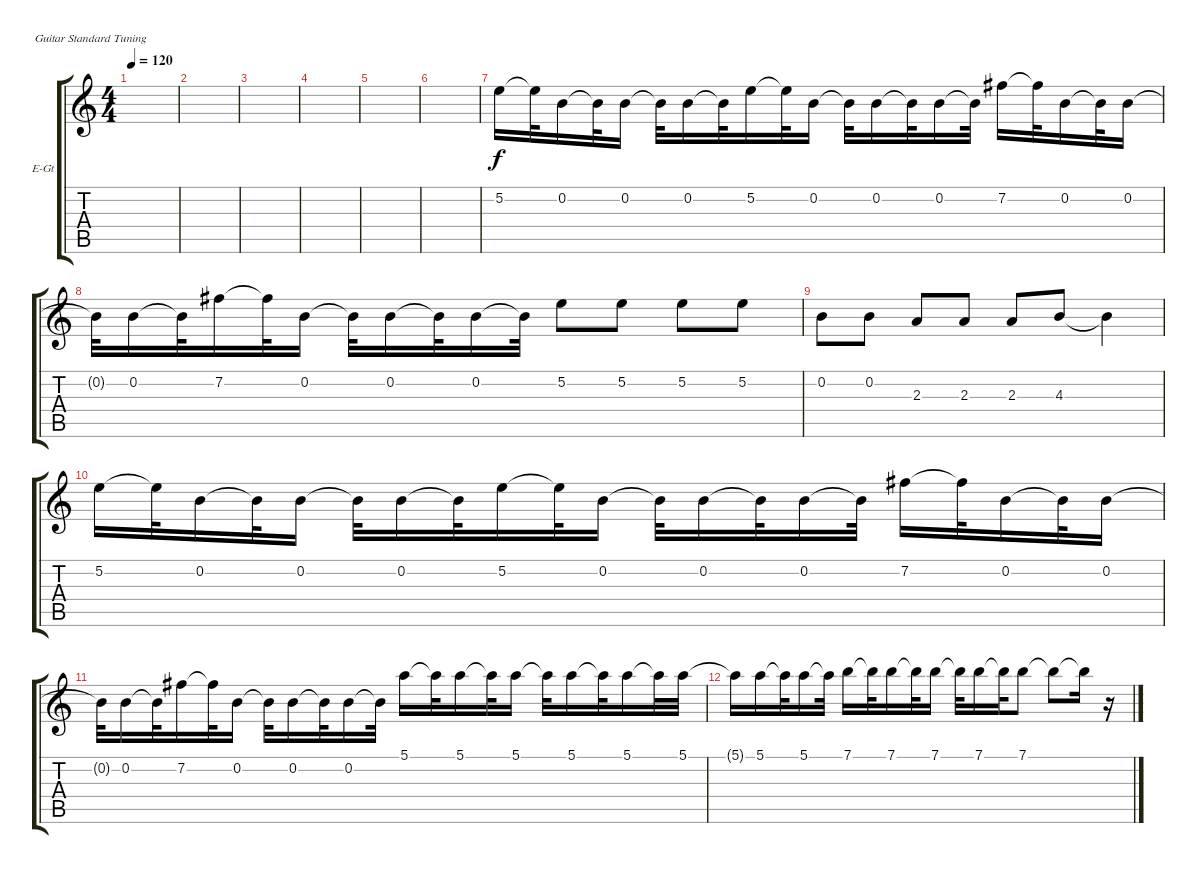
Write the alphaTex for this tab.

\defaultSystemsLayout 4
\bracketExtendMode groupsimilarinstruments
\firstSystemTrackNameOrientation horizontal
\otherSystemsTrackNameOrientation horizontal
\track ("Electric Guitar" "E-Gt") {instrument overdrivenguitar}
\staff {score tabs}
\tuning (E4 B3 G3 D3 A2 E2)
\ts (4 4)
\tempo 120
\clef g2
\ks c
|
|
|
|
|
|
5.2.16 5.2{t}.32 0.2.16 0.2{t}.32 0.2.16 0.2{t}.32 0.2.16 0.2{t}.32 5.2.16 5.2{t}.32 0.2.16 0.2{t}.32 0.2.16 0.2{t}.32 0.2.16 0.2{t}.32 7.2.16 7.2{t}.32 0.2.16 0.2{t}.32 0.2.16 |
0.2{t}.32 0.2.16 0.2{t}.32 7.2.16 7.2{t}.32 0.2.16 0.2{t}.32 0.2.16 0.2{t}.32 0.2.16 0.2{t}.32 5.2.8 5.2.8 5.2.8 5.2.8 |
0.2.8 0.2.8 2.3.8 2.3.8 2.3.8 4.3.8 4.3{t}.4 |
5.2.16 5.2{t}.32 0.2.16 0.2{t}.32 0.2.16 0.2{t}.32 0.2.16 0.2{t}.32 5.2.16 5.2{t}.32 0.2.16 0.2{t}.32 0.2.16 0.2{t}.32 0.2.16 0.2{t}.32 7.2.16 7.2{t}.32 0.2.16 0.2{t}.32 0.2.16 |
0.2{t}.32 0.2.16 0.2{t}.32 7.2.16 7.2{t}.32 0.2.16 0.2{t}.32 0.2.16 0.2{t}.32 0.2.16 0.2{t}.32 5.1.16 5.1{t}.32 5.1.16 5.1{t}.32 5.1.16 5.1{t}.32 5.1.16 5.1{t}.32 5.1.16 5.1{t}.32 5.1.32 |
5.1{t}.16 5.1.16 5.1{t}.32 5.1.16 5.1{t}.32 7.1.16 7.1{t}.32 7.1.16 7.1{t}.32 7.1.16 7.1{t}.32 7.1.16 7.1{t}.32 7.1.8 7.1{t}.8 7.1{t}.16 r.16
